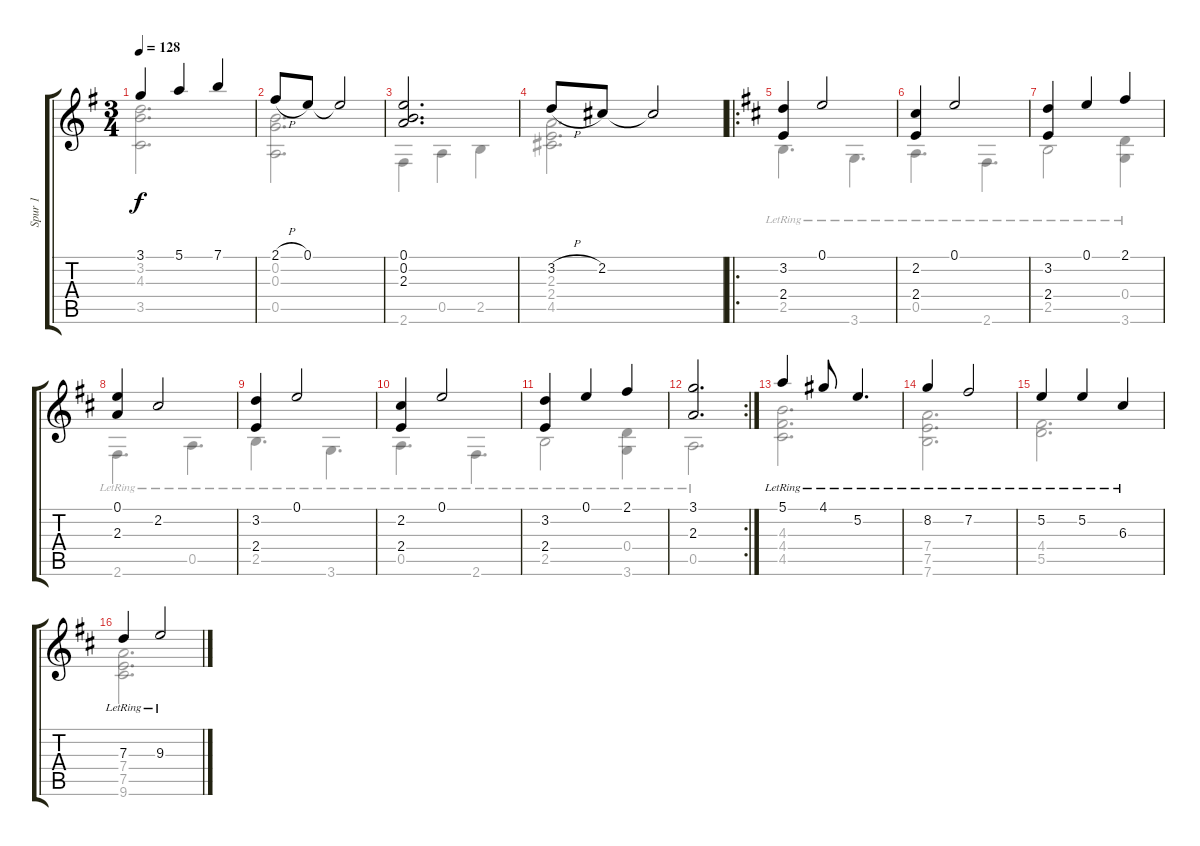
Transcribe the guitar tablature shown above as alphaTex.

\track ("Spur 1" "Spur 1") {instrument acousticguitarnylon}
\staff {score tabs}
\tuning (E4 B3 G3 D3 A2 E2) {hide}
\voice
\ts (3 4)
\tempo 128
\clef g2
\ks g
3.1.4{dy f} 5.1.4 7.1.4 |
2.1{h}.8 0.1.8 0.1{t}.2 |
(0.1 0.2 2.3).2{d} |
3.2{h}.8 2.2.8 2.2{t}.2 |
\ro
\ks d
(3.2 2.4).4 0.1.2 |
(2.2 2.4).4 0.1.2 |
(3.2 2.4).4 0.1.4 2.1.4 |
(0.1 2.3).4 2.2.2 |
(3.2 2.4).4 0.1.2 |
(2.2 2.4).4 0.1.2 |
(3.2 2.4).4 0.1.4 2.1.4 |
\rc 2
(3.1 2.3).2{d} |
5.1{lr}.4 4.1{lr}.8 5.2{lr}.4{d} |
8.2{lr}.4 7.2{lr}.2 |
5.2{lr}.4 5.2{lr}.4 6.3{lr}.4 |
7.3{lr}.4 9.3{lr}.2
\voice
\clef g2
\ottava regular
\simile none
\ks g
(3.2 4.3 3.5).2{d dy f} |
(0.2 0.3 0.5).2{d} |
2.6.4 0.5.4 2.5.4 |
(2.3 2.4 4.5).2{d} |
\ks d
2.5{lr}.4{d} 3.6{lr}.4{d} |
0.5{lr}.4{d} 2.6{lr}.4{d} |
2.5{lr}.2 (0.4{lr} 3.6{lr}).4 |
2.6{lr}.4{d} 0.5{lr}.4{d} |
2.5{lr}.4{d} 3.6{lr}.4{d} |
0.5{lr}.4{d} 2.6{lr}.4{d} |
2.5{lr}.2 (0.4{lr} 3.6{lr}).4 |
0.5{lr}.2{d} |
(4.3 4.4 4.5).2{d} |
(7.4 7.5 7.6).2{d} |
(4.4 5.5).2{d} |
(7.4 7.5 9.6).2{d}
